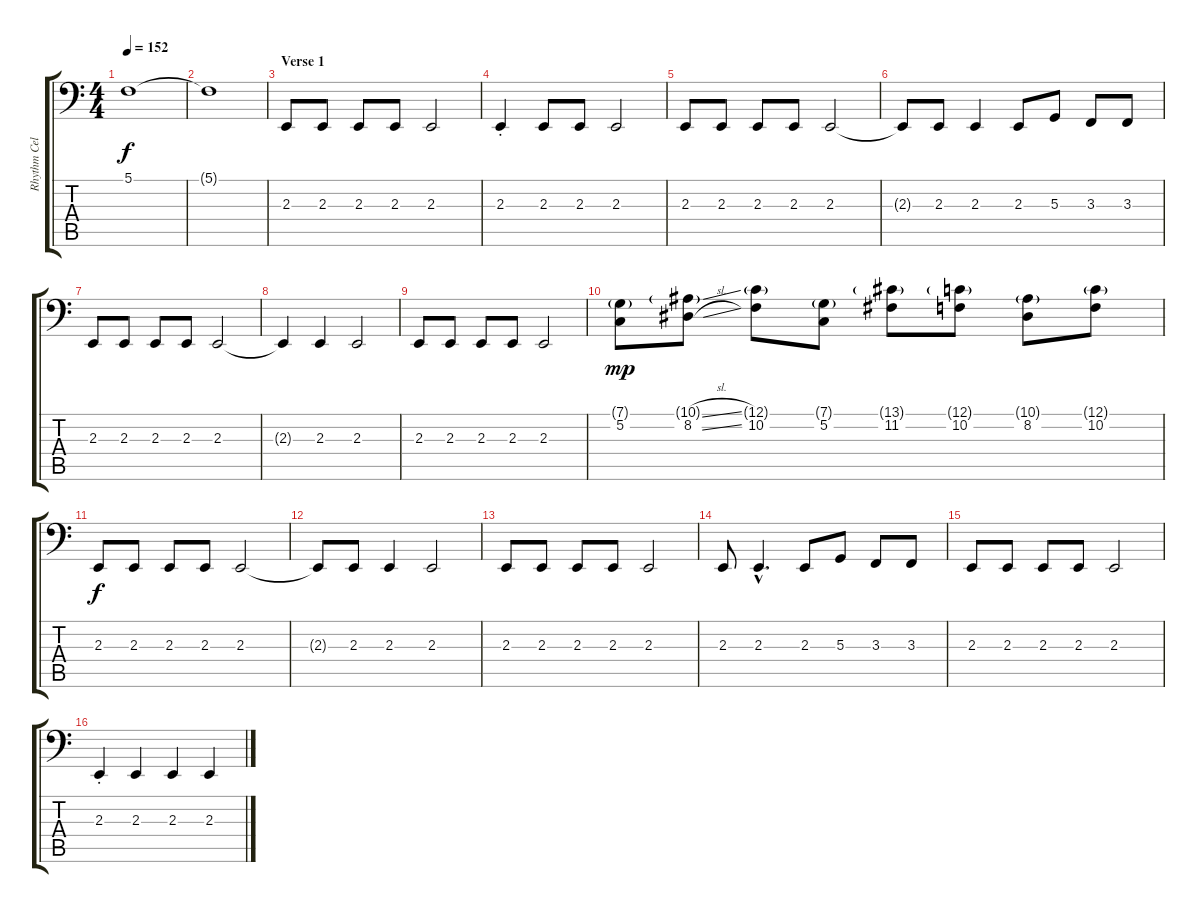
\track ("Rhythm Cello 2" "Rhythm Cel") {instrument cello}
\staff {score tabs}
\tuning (C3 G2 D2 A1 E1 B0) {hide}
\ts (4 4)
\tempo 152
\clef f4
\ks c
5.1{t}.1{dy f} |
5.1{t}.1 |
\section ("" "Verse 1")
2.3.8 2.3.8 2.3.8 2.3.8 2.3.2 |
2.3{st}.4 2.3.8 2.3.8 2.3.2 |
2.3.8 2.3.8 2.3.8 2.3.8 2.3.2 |
2.3{t}.8 2.3.8 2.3.4 2.3.8 5.3.8 3.3.8 3.3.8 |
2.3.8 2.3.8 2.3.8 2.3.8 2.3.2 |
2.3{t}.4 2.3.4 2.3.2 |
2.3.8 2.3.8 2.3.8 2.3.8 2.3.2 |
(7.1{g} 5.2).8{dy mp} (10.1{sl g} 8.2{sl}).8 (12.1{g} 10.2).8 (7.1{g} 5.2).8 (13.1{g} 11.2).8 (12.1{g} 10.2).8 (10.1{g} 8.2).8 (12.1{g} 10.2).8 |
2.3.8{dy f} 2.3.8 2.3.8 2.3.8 2.3.2 |
2.3{t}.8 2.3.8 2.3.4 2.3.2 |
2.3.8 2.3.8 2.3.8 2.3.8 2.3.2 |
2.3.8 2.3{hac}.4{d} 2.3.8 5.3.8 3.3.8 3.3.8 |
2.3.8 2.3.8 2.3.8 2.3.8 2.3.2 |
2.3{st}.4 2.3.4 2.3.4 2.3.4
